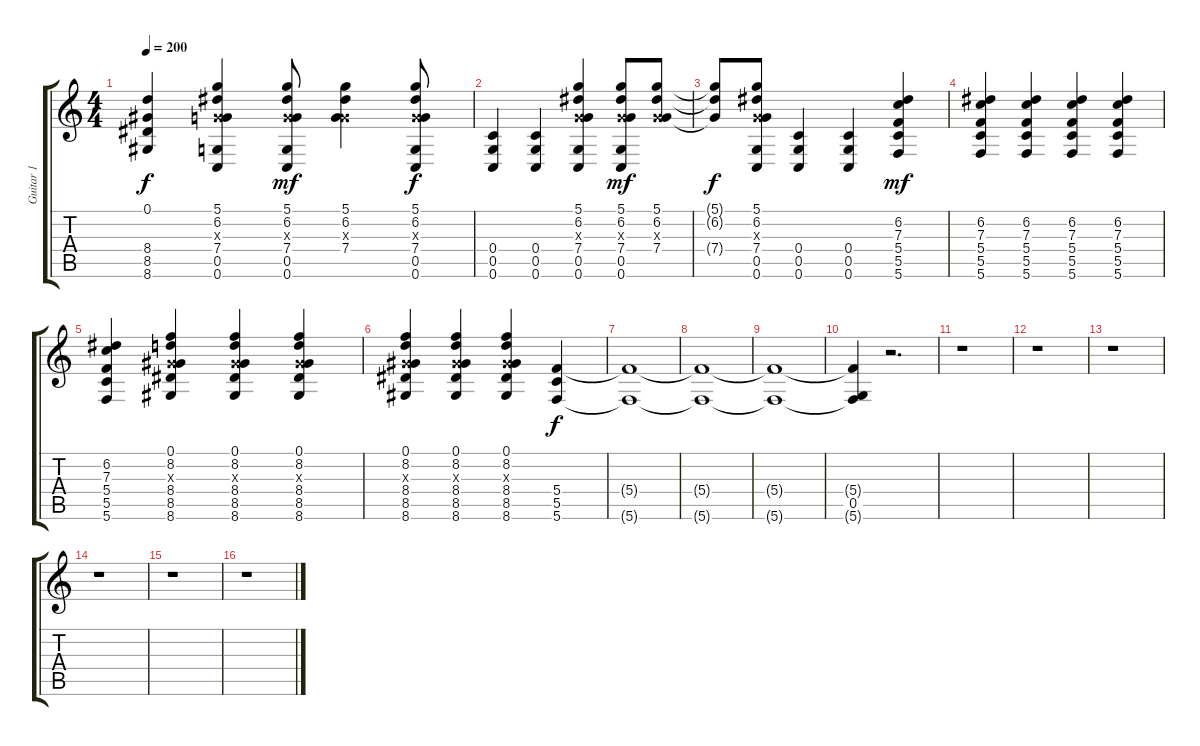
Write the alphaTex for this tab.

\track ("Guitar 1" "Guitar 1") {instrument distortionguitar}
\staff {score tabs}
\tuning (D4 A3 F3 C3 G2 C2) {hide}
\ts (4 4)
\tempo 200
\clef g2
\ks c
(0.1{t} 8.4{t} 8.5{t} 8.6{t}).4{dy f} (5.1 6.2 2.3{x} 7.4 0.5 0.6).4 (5.1 6.2 2.3{x} 7.4 0.5 0.6).8{dy mf} (5.1 6.2 2.3{x} 7.4).4 (5.1 6.2 2.3{x} 7.4 0.5 0.6).8{dy f} |
(0.4 0.5 0.6).4{instrument electricguitarmuted} (0.4 0.5 0.6).4 (5.1 6.2 2.3{x} 7.4 0.5 0.6).4{instrument distortionguitar} (5.1 6.2 2.3{x} 7.4 0.5 0.6).8{dy mf} (5.1 6.2 2.3{x} 7.4).8 |
(5.1{t} 6.2{t} 7.4{t}).8{dy f} (5.1 6.2 2.3{x} 7.4 0.5 0.6).8 (0.4 0.5 0.6).4{instrument electricguitarmuted} (0.4 0.5 0.6).4 (6.2 7.3 5.4 5.5 5.6).4{dy mf instrument distortionguitar} |
(6.2 7.3 5.4 5.5 5.6).4 (6.2 7.3 5.4 5.5 5.6).4 (6.2 7.3 5.4 5.5 5.6).4 (6.2 7.3 5.4 5.5 5.6).4 |
(6.2 7.3 5.4 5.5 5.6).4 (0.1 8.2 3.3{x} 8.4 8.5 8.6).4 (0.1 8.2 3.3{x} 8.4 8.5 8.6).4 (0.1 8.2 3.3{x} 8.4 8.5 8.6).4 |
(0.1 8.2 3.3{x} 8.4 8.5 8.6).4 (0.1 8.2 3.3{x} 8.4 8.5 8.6).4 (0.1 8.2 3.3{x} 8.4 8.5 8.6).4 (5.4 5.5 5.6).4{dy f} |
(5.4{t} 5.6{t}).1 |
(5.4{t} 5.6{t}).1 |
(5.4{t} 5.6{t}).1 |
(5.4{t} 0.5 5.6{t}).4 r.2{d} |
r.1 |
r.1 |
r.1 |
r.1 |
r.1 |
r.1
